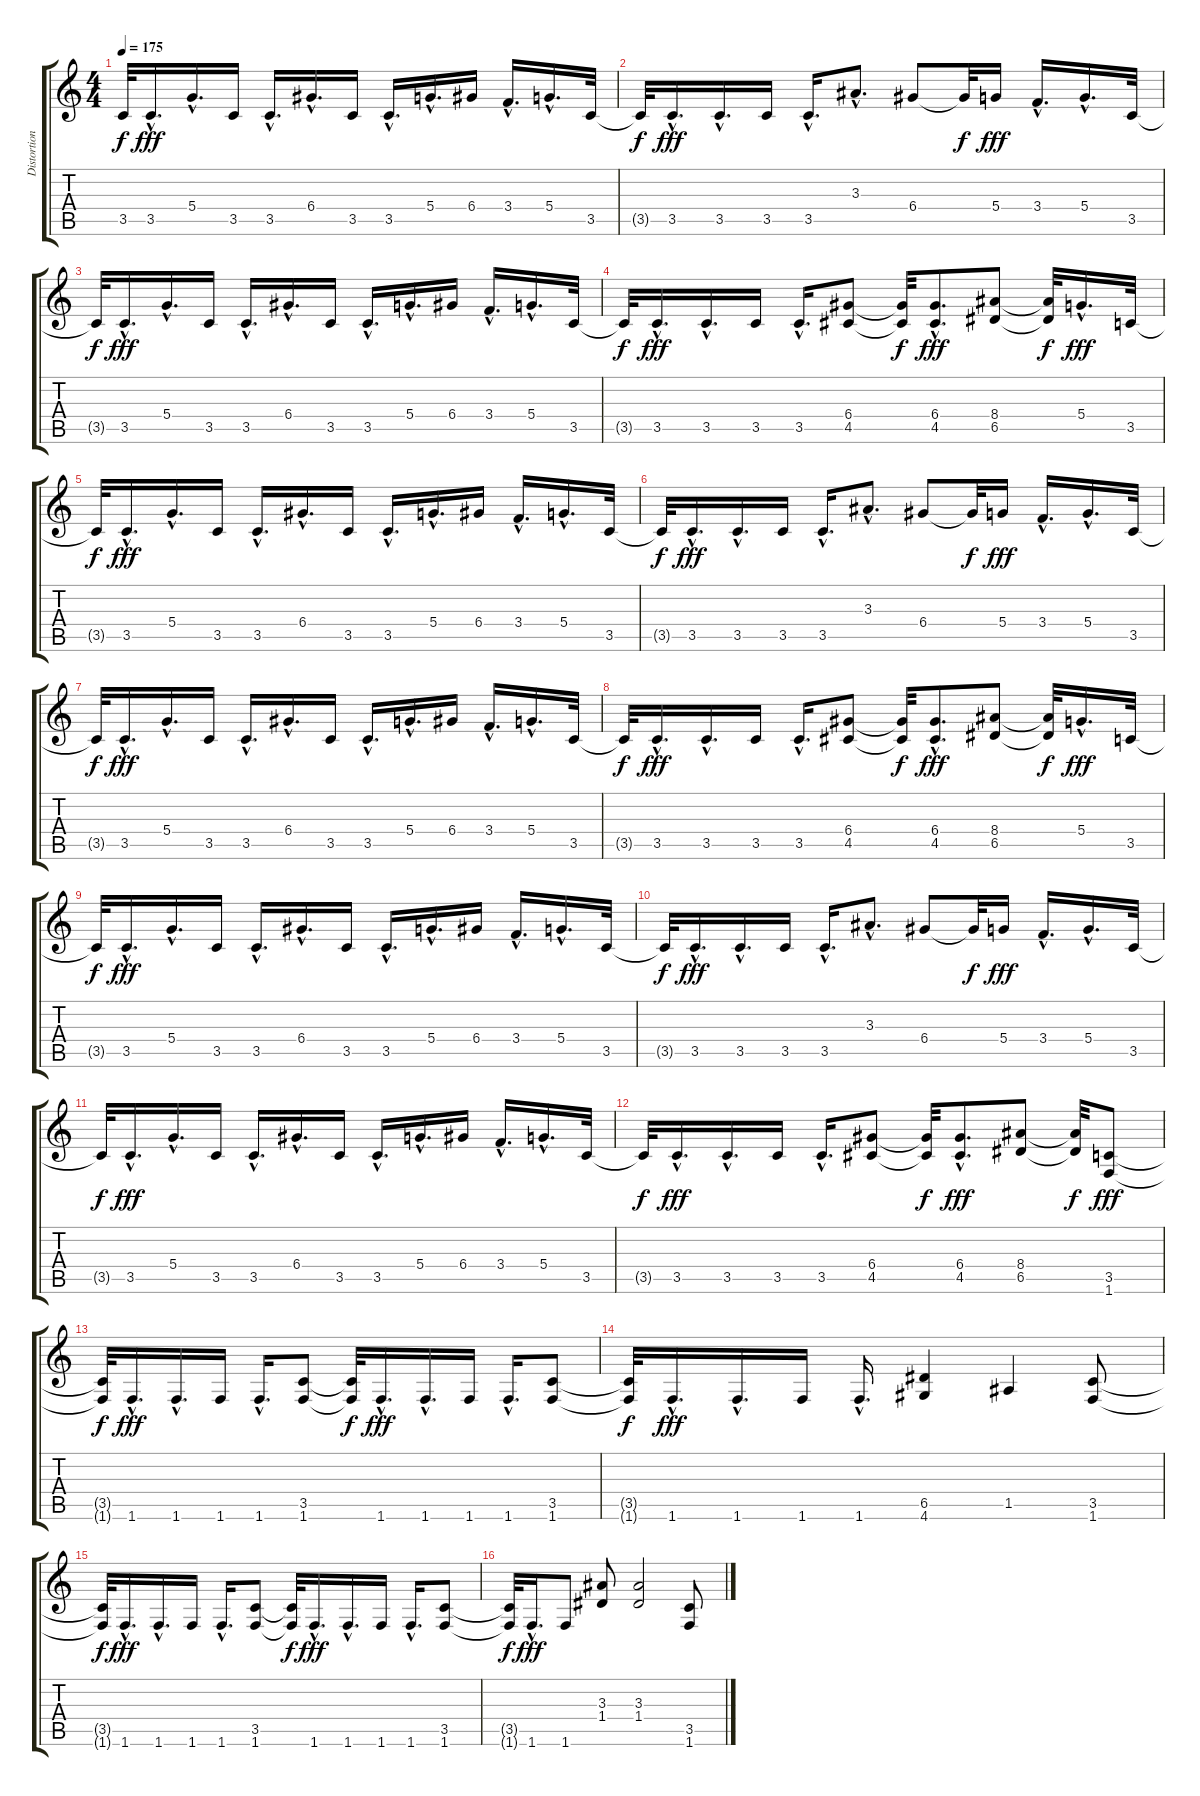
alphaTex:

\track ("Distortion guitr" "Distortion") {instrument distortionguitar}
\staff {score tabs}
\tuning (E4 B3 G3 D3 A2 E2) {hide}
\ts (4 4)
\tempo 175
\clef g2
\ks c
3.5{t}.32{dy f} 3.5{hac}.16{d dy fff} 5.4{hac}.16{d} 3.5.16 3.5{hac}.16{d} 6.4{hac}.16{d} 3.5.16 3.5{hac}.16{d} 5.4{hac}.16{d} 6.4.16 3.4{hac}.16{d} 5.4{hac}.16{d} 3.5.32 |
3.5{t}.32{dy f} 3.5{hac}.16{d dy fff} 3.5{hac}.16{d} 3.5.16 3.5{hac}.16{d} 3.3{hac}.8{d} 6.4.8 6.4{t}.32{dy f} 5.4.16{dy fff} 3.4{hac}.16{d} 5.4{hac}.16{d} 3.5.32 |
3.5{t}.32{dy f} 3.5{hac}.16{d dy fff} 5.4{hac}.16{d} 3.5.16 3.5{hac}.16{d} 6.4{hac}.16{d} 3.5.16 3.5{hac}.16{d} 5.4{hac}.16{d} 6.4.16 3.4{hac}.16{d} 5.4{hac}.16{d} 3.5.32 |
3.5{t}.32{dy f} 3.5{hac}.16{d dy fff} 3.5{hac}.16{d} 3.5.16 3.5{hac}.16{d} (6.4 4.5).8 (6.4{t} 4.5{t}).32{dy f} (6.4{hac} 4.5{hac}).8{d dy fff} (8.4 6.5).8 (8.4{t} 6.5{t}).32{dy f} 5.4{hac}.16{d dy fff} 3.5.32 |
3.5{t}.32{dy f} 3.5{hac}.16{d dy fff} 5.4{hac}.16{d} 3.5.16 3.5{hac}.16{d} 6.4{hac}.16{d} 3.5.16 3.5{hac}.16{d} 5.4{hac}.16{d} 6.4.16 3.4{hac}.16{d} 5.4{hac}.16{d} 3.5.32 |
3.5{t}.32{dy f} 3.5{hac}.16{d dy fff} 3.5{hac}.16{d} 3.5.16 3.5{hac}.16{d} 3.3{hac}.8{d} 6.4.8 6.4{t}.32{dy f} 5.4.16{dy fff} 3.4{hac}.16{d} 5.4{hac}.16{d} 3.5.32 |
3.5{t}.32{dy f} 3.5{hac}.16{d dy fff} 5.4{hac}.16{d} 3.5.16 3.5{hac}.16{d} 6.4{hac}.16{d} 3.5.16 3.5{hac}.16{d} 5.4{hac}.16{d} 6.4.16 3.4{hac}.16{d} 5.4{hac}.16{d} 3.5.32 |
3.5{t}.32{dy f} 3.5{hac}.16{d dy fff} 3.5{hac}.16{d} 3.5.16 3.5{hac}.16{d} (6.4 4.5).8 (6.4{t} 4.5{t}).32{dy f} (6.4{hac} 4.5{hac}).8{d dy fff} (8.4 6.5).8 (8.4{t} 6.5{t}).32{dy f} 5.4{hac}.16{d dy fff} 3.5.32 |
3.5{t}.32{dy f} 3.5{hac}.16{d dy fff} 5.4{hac}.16{d} 3.5.16 3.5{hac}.16{d} 6.4{hac}.16{d} 3.5.16 3.5{hac}.16{d} 5.4{hac}.16{d} 6.4.16 3.4{hac}.16{d} 5.4{hac}.16{d} 3.5.32 |
3.5{t}.32{dy f} 3.5{hac}.16{d dy fff} 3.5{hac}.16{d} 3.5.16 3.5{hac}.16{d} 3.3{hac}.8{d} 6.4.8 6.4{t}.32{dy f} 5.4.16{dy fff} 3.4{hac}.16{d} 5.4{hac}.16{d} 3.5.32 |
3.5{t}.32{dy f} 3.5{hac}.16{d dy fff} 5.4{hac}.16{d} 3.5.16 3.5{hac}.16{d} 6.4{hac}.16{d} 3.5.16 3.5{hac}.16{d} 5.4{hac}.16{d} 6.4.16 3.4{hac}.16{d} 5.4{hac}.16{d} 3.5.32 |
3.5{t}.32{dy f} 3.5{hac}.16{d dy fff} 3.5{hac}.16{d} 3.5.16 3.5{hac}.16{d} (6.4 4.5).8 (6.4{t} 4.5{t}).32{dy f} (6.4{hac} 4.5{hac}).8{d dy fff} (8.4 6.5).8 (8.4{t} 6.5{t}).32{dy f} (3.5 1.6).8{dy fff} |
(3.5{t} 1.6{t}).32{dy f} 1.6{hac}.16{d dy fff} 1.6{hac}.16{d} 1.6.16 1.6{hac}.16{d} (3.5 1.6).8 (3.5{t} 1.6{t}).32{dy f} 1.6{hac}.16{d dy fff} 1.6{hac}.16{d} 1.6.16 1.6{hac}.16{d} (3.5 1.6).8 |
(3.5{t} 1.6{t}).32{dy f} 1.6{hac}.16{d dy fff} 1.6{hac}.16{d} 1.6.16 1.6{hac}.16{d} (6.5 4.6).4 1.5.4 (3.5 1.6).8 |
(3.5{t} 1.6{t}).32{dy f} 1.6{hac}.16{d dy fff} 1.6{hac}.16{d} 1.6.16 1.6{hac}.16{d} (3.5 1.6).8 (3.5{t} 1.6{t}).32{dy f} 1.6{hac}.16{d dy fff} 1.6{hac}.16{d} 1.6.16 1.6{hac}.16{d} (3.5 1.6).8 |
(3.5{t} 1.6{t}).32{dy f} 1.6{hac}.16{d dy fff} 1.6.8 (3.3 1.4).8 (3.3 1.4).2 (3.5 1.6).8
